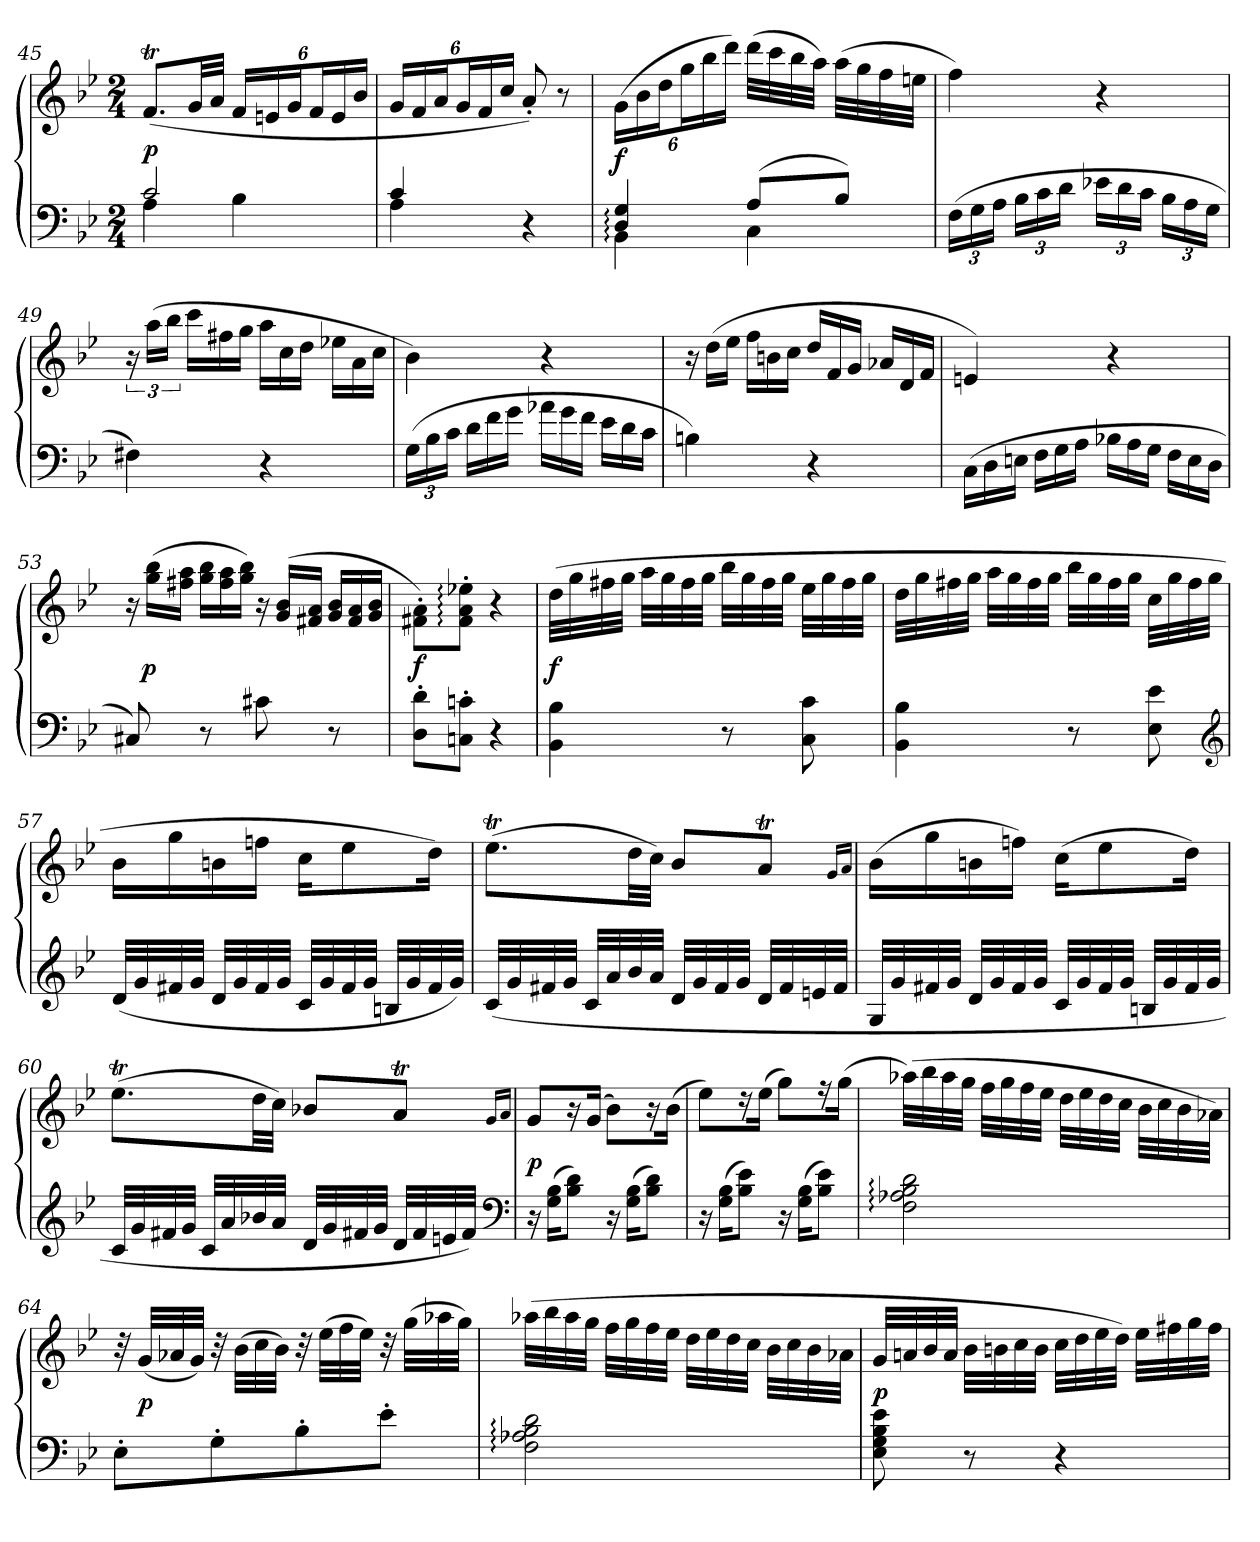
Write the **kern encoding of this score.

**kern	**kern	**dynam
*part1	*part1	*part1
*staff2	*staff1	*staff1/2
*clefF4	*clefG2	*
*k[b-e-]	*k[b-e-]	*
*M2/4	*M2/4	*
=45	=45	=45
*^	*	*
2c	4A	(8.fTL	p
.	.	32gLL	.
.	.	32aJJJ	.
.	4B-	24fLL	.
.	.	24en	.
.	.	24gJ	.
.	.	24fL	.
.	.	24e	.
.	.	24b-JJ	.
=46	=46	=46	=46
4c	4A	24gLL	.
.	.	24f	.
.	.	24aJ	.
.	.	24gL	.
.	.	24f	.
.	.	24ccJJ	.
4r	4ryy	8a')	.
.	.	8r	.
=47	=47	=47	=47
4D: 4G:	4BB-:	(24gLL	f
.	.	24b-	.
.	.	24ddJ	.
.	.	24ggL	.
.	.	24bb-	.
.	.	24dddJJ)	.
(8AL	4C	(32dddLLL	.
.	.	32ccc	.
.	.	32bb-	.
.	.	32aaJJJ)	.
8B-J)	.	(32aaLLL	.
.	.	32gg	.
.	.	32ff	.
.	.	32eenJJJ	.
*v	*v	*	*
=48	=48	=48
(24FLL	4ff)	.
24G	.	.
24AJJ	.	.
24B-LL	.	.
24c	.	.
24dJJ	.	.
24e-XLL	4r	.
24d	.	.
24cJJ	.	.
24B-LL	.	.
24A	.	.
24GJJ	.	.
=49	=49	=49
4F#X)	24r	.
.	(24aaLL	.
.	24bb-JJ	.
*	*Xtuplet	*
.	24cccLL	.
.	24ff#X	.
.	24ggJJ	.
4r	24aaLL	.
.	24cc	.
.	24ddJJ	.
.	24ee-XLL	.
.	24a	.
.	24ccJJ	.
=50	=50	=50
(24GLL	4b-)	.
24B-	.	.
24cJJ	.	.
*Xtuplet	*	*
24dLL	.	.
24f	.	.
24gJJ	.	.
24a-XLL	4r	.
24g	.	.
24fJJ	.	.
24e-LL	.	.
24d	.	.
24cJJ	.	.
=51	=51	=51
4Bn)	24r	.
.	(24ddLL	.
.	24ee-JJ	.
.	24ffLL	.
.	24bn	.
.	24ccJJ	.
4r	24ddLL	.
.	24f	.
.	24gJJ	.
.	24a-XLL	.
.	24d	.
.	24fJJ	.
=52	=52	=52
(24CLL	4en)	.
24D	.	.
24EnJJ	.	.
24FLL	.	.
24G	.	.
24AJJ	.	.
24B-XLL	4r	.
24A	.	.
24GJJ	.	.
24FLL	.	.
24E	.	.
24DJJ	.	.
=53	=53	=53
8C#X)	24r	.
.	(24gg 24bb-LL	p
.	24ff#X 24aaJJ	.
8r	24gg 24bb-LL	.
.	24ff# 24aa	.
.	24gg 24bb-JJ)	.
8c#X	24r	.
.	(24g 24b-LL	.
.	24f#X 24aJJ	.
8r	24g 24b-LL	.
.	24f# 24a	.
.	24g 24b-JJ	.
=54	=54	=54
8D' 8d'L	8f#X' 8a'L)	f
8Cn' 8cn'J	8f#:' 8a:' 8ee-X:'J	.
4r	4r	.
=55	=55	=55
4BB- 4B-	(32ddLLL	f
.	32gg	.
.	32ff#X	.
.	32ggJJJ	.
.	32aaLLL	.
.	32gg	.
.	32ff#	.
.	32ggJJJ	.
8r	32bb-LLL	.
.	32gg	.
.	32ff#	.
.	32ggJJJ	.
8C 8c	32ee-LLL	.
.	32gg	.
.	32ff#	.
.	32ggJJJ	.
=56	=56	=56
4BB- 4B-	32ddLLL	.
.	32gg	.
.	32ff#X	.
.	32ggJJJ	.
.	32aaLLL	.
.	32gg	.
.	32ff#	.
.	32ggJJJ	.
8r	32bb-LLL	.
.	32gg	.
.	32ff#	.
.	32ggJJJ	.
8E- 8e-	32ccLLL	.
.	32gg	.
.	32ff#	.
.	32ggJJJ	.
*clefG2	*	*
=57	=57	=57
(32dLLL	16b-LL	.
32g	.	.
32f#X	16gg	.
32gJJJ	.	.
32dLLL	16bn	.
32g	.	.
32f#	16ffnJJ	.
32gJJJ	.	.
32cLLL	16ccKL	.
32g	.	.
32f#	8ee-	.
32gJJJ	.	.
32BnLLL	.	.
32g	.	.
32f#	16ddJk)	.
32gJJJ)	.	.
=58	=58	=58
(32cLLL	(8.ee-TL	.
32g	.	.
32f#X	.	.
32gJJJ	.	.
32cLLL	.	.
32a	.	.
32b-	32ddLL	.
32aJJJ	32ccJJJ)	.
32dLLL	8b-L	.
32g	.	.
32f#	.	.
32gJJJ	.	.
32dLLL	8atJ	.
32f#	.	.
32en	.	.
32f#JJJ	.	.
.	16qgTTTLL	.
.	16qaJJ	.
=59	=59	=59
32GLLL	(16b-LL	.
32g	.	.
32f#X	16gg	.
32gJJJ	.	.
32dLLL	16bn	.
32g	.	.
32f#	16ffnJJ)	.
32gJJJ	.	.
32cLLL	(16ccKL	.
32g	.	.
32f#	8ee-	.
32gJJJ	.	.
32BnLLL	.	.
32g	.	.
32f#	16ddJk)	.
32gJJJ	.	.
=60	=60	=60
32cLLL	(8.ee-TL	.
32g	.	.
32f#X	.	.
32gJJJ	.	.
32cLLL	.	.
32a	.	.
32b-X	32ddLL	.
32aJJJ	32ccJJJ)	.
32dLLL	8b-XL	.
32g	.	.
32f#X	.	.
32gJJJ	.	.
32dLLL	8atJ	.
32f#	.	.
32en	.	.
32f#JJJ)	.	.
*clefF4	*	*
.	16qgTTTLL	.
.	16qaJJ	.
=61	=61	=61
16r	8gL	p
(16G 16B-KL	.	.
8B- 8dJ)	16r	.
.	(>16gJk	.
16r	8b-L)	.
(16G 16B-KL	.	.
8B- 8dJ)	16r	.
.	(16b-Jk	.
=62	=62	=62
16r	8ee-L)	.
(16G 16B-KL	.	.
8B- 8e-J)	16r	.
.	(16ee-Jk	.
16r	8ggL)	.
(16G 16B-KL	.	.
8B- 8e-J)	16r	.
.	(16ggJk	.
=63	=63	=63
2F: 2A-X: 2B-: 2d:	(32aa-XLLL)	.
.	32bb-	.
.	32aa-	.
.	32ggJJJ	.
.	32ffLLL	.
.	32gg	.
.	32ff	.
.	32ee-JJJ	.
.	32ddLLL	.
.	32ee-	.
.	32dd	.
.	32ccJJJ	.
.	32b-LLL	.
.	32cc	.
.	32b-	.
.	32a-XJJJ)	.
=64	=64	=64
8E-'L	32r	.
.	(32gLLL	p
.	32a-X	.
.	32gJJJ)	.
8G'	32r	.
.	(32b-LLL	.
.	32cc	.
.	32b-JJJ)	.
8B-'	32r	.
.	(32ee-LLL	.
.	32ff	.
.	32ee-JJJ)	.
8e-'J	32r	.
.	(32ggLLL	.
.	32aa-X	.
.	32ggJJJ)	.
=65	=65	=65
2F: 2A-X: 2B-: 2d:	(32aa-XLLL	.
.	32bb-	.
.	32aa-	.
.	32ggJJJ	.
.	32ffLLL	.
.	32gg	.
.	32ff	.
.	32ee-JJJ	.
.	32ddLLL	.
.	32ee-	.
.	32dd	.
.	32ccJJJ	.
.	32b-LLL	.
.	32cc	.
.	32b-	.
.	32a-XJJJ	.
=66	=66	=66
8E- 8G 8B- 8e-	32gLLL	p
.	32an	.
.	32b-	.
.	32aJJJ	.
8r	32b-LLL	.
.	32bn	.
.	32cc	.
.	32bJJJ	.
4r	32ccLLL	.
.	32dd	.
.	32ee-	.
.	32ddJJJ)	.
.	32ee-LLL	.
.	32ff#X	.
.	32gg	.
.	32ff#JJJ	.
=	=	=
*-	*-	*-
